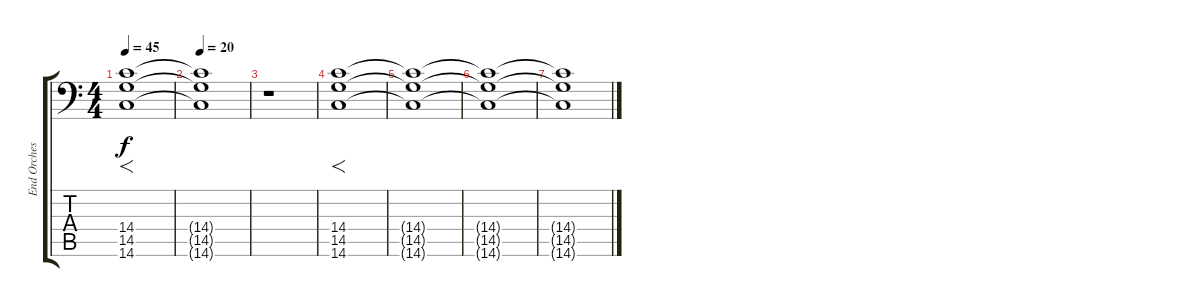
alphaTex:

\track ("End Orchestra" "End Orches") {instrument synthstrings1}
\staff {score tabs}
\tuning (C4 G3 Eb3 Bb2 F2 Bb1) {hide}
\ts (4 4)
\tempo 45
\clef f4
\ks c
(14.4 14.5 14.6).1{f dy f volume 13} |
\tempo 20
(14.4{t} 14.5{t} 14.6{t}).1{volume 0} |
r.1 |
(14.4 14.5 14.6).1{f volume 13} |
(14.4{t} 14.5{t} 14.6{t}).1{volume 0} |
(14.4{t} 14.5{t} 14.6{t}).1 |
(14.4{t} 14.5{t} 14.6{t}).1
